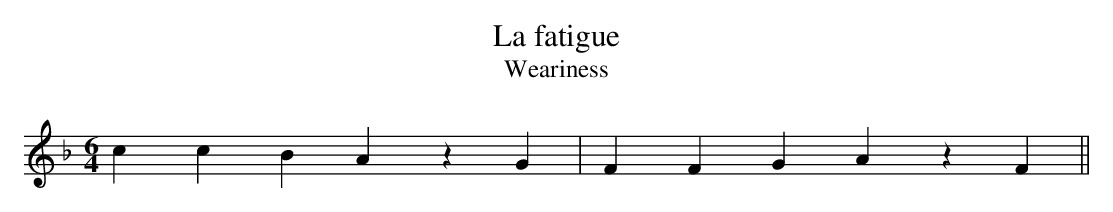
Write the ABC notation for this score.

X:1
T:La fatigue
T:Weariness
M:6/4
L:1/4
K:GDor
ccB AzG | FFG AzF ||
